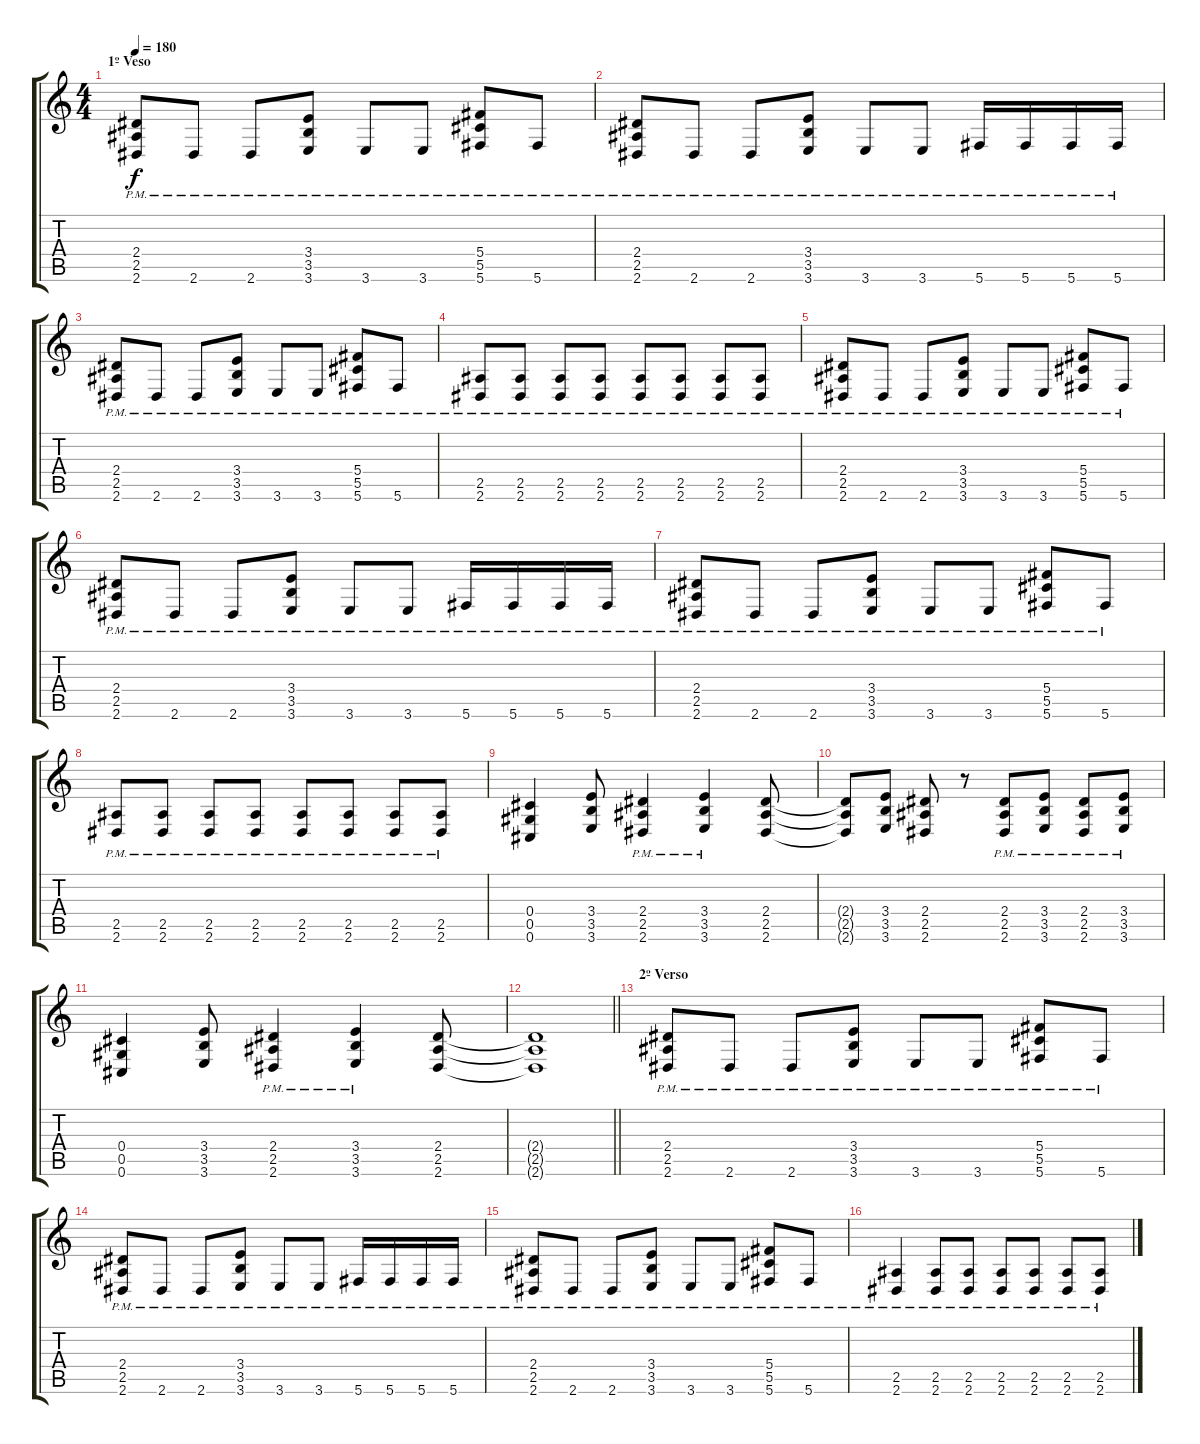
\track "" {instrument overdrivenguitar}
\staff {score tabs}
\tuning (Eb4 Bb3 Gb3 Db3 Ab2 Db2) {hide}
\ts (4 4)
\section ("" "1º Veso")
\tempo 180
\clef g2
\ks c
(2.4{pm} 2.5{pm} 2.6{pm}).8{dy f} 2.6{pm}.8 2.6{pm}.8 (3.4{pm} 3.5{pm} 3.6{pm}).8 3.6{pm}.8 3.6{pm}.8 (5.4{pm} 5.5{pm} 5.6{pm}).8 5.6{pm}.8 |
(2.4{pm} 2.5{pm} 2.6{pm}).8 2.6{pm}.8 2.6{pm}.8 (3.4{pm} 3.5{pm} 3.6{pm}).8 3.6{pm}.8 3.6{pm}.8 5.6{pm}.16 5.6{pm}.16 5.6{pm}.16 5.6{pm}.16 |
(2.4{pm} 2.5{pm} 2.6{pm}).8 2.6{pm}.8 2.6{pm}.8 (3.4{pm} 3.5{pm} 3.6{pm}).8 3.6{pm}.8 3.6{pm}.8 (5.4{pm} 5.5{pm} 5.6{pm}).8 5.6{pm}.8 |
(2.5{pm} 2.6{pm}).8 (2.5{pm} 2.6{pm}).8 (2.5{pm} 2.6{pm}).8 (2.5{pm} 2.6{pm}).8 (2.5{pm} 2.6{pm}).8 (2.5{pm} 2.6{pm}).8 (2.5{pm} 2.6{pm}).8 (2.5{pm} 2.6{pm}).8 |
(2.4{pm} 2.5{pm} 2.6{pm}).8 2.6{pm}.8 2.6{pm}.8 (3.4{pm} 3.5{pm} 3.6{pm}).8 3.6{pm}.8 3.6{pm}.8 (5.4{pm} 5.5{pm} 5.6{pm}).8 5.6{pm}.8 |
(2.4{pm} 2.5{pm} 2.6{pm}).8 2.6{pm}.8 2.6{pm}.8 (3.4{pm} 3.5{pm} 3.6{pm}).8 3.6{pm}.8 3.6{pm}.8 5.6{pm}.16 5.6{pm}.16 5.6{pm}.16 5.6{pm}.16 |
(2.4{pm} 2.5{pm} 2.6{pm}).8 2.6{pm}.8 2.6{pm}.8 (3.4{pm} 3.5{pm} 3.6{pm}).8 3.6{pm}.8 3.6{pm}.8 (5.4{pm} 5.5{pm} 5.6{pm}).8 5.6{pm}.8 |
(2.5{pm} 2.6{pm}).8 (2.5{pm} 2.6{pm}).8 (2.5{pm} 2.6{pm}).8 (2.5{pm} 2.6{pm}).8 (2.5{pm} 2.6{pm}).8 (2.5{pm} 2.6{pm}).8 (2.5{pm} 2.6{pm}).8 (2.5{pm} 2.6{pm}).8 |
(0.4 0.5 0.6).4 (3.4 3.5 3.6).8 (2.4{pm} 2.5{pm} 2.6{pm}).4 (3.4{pm} 3.5{pm} 3.6{pm}).4 (2.4 2.5 2.6).8 |
(2.4{t} 2.5{t} 2.6{t}).8 (3.4 3.5 3.6).8 (2.4 2.5 2.6).8 r.8 (2.4{pm} 2.5{pm} 2.6{pm}).8 (3.4{pm} 3.5{pm} 3.6{pm}).8 (2.4{pm} 2.5{pm} 2.6{pm}).8 (3.4{pm} 3.5{pm} 3.6{pm}).8 |
(0.4 0.5 0.6).4 (3.4 3.5 3.6).8 (2.4{pm} 2.5{pm} 2.6{pm}).4 (3.4{pm} 3.5{pm} 3.6{pm}).4 (2.4 2.5 2.6).8 |
\barLineRight lightlight
(2.4{t} 2.5{t} 2.6{t}).1 |
\section ("" "2º Verso")
(2.4{pm} 2.5{pm} 2.6{pm}).8 2.6{pm}.8 2.6{pm}.8 (3.4{pm} 3.5{pm} 3.6{pm}).8 3.6{pm}.8 3.6{pm}.8 (5.4{pm} 5.5{pm} 5.6{pm}).8 5.6{pm}.8 |
(2.4{pm} 2.5{pm} 2.6{pm}).8 2.6{pm}.8 2.6{pm}.8 (3.4{pm} 3.5{pm} 3.6{pm}).8 3.6{pm}.8 3.6{pm}.8 5.6{pm}.16 5.6{pm}.16 5.6{pm}.16 5.6{pm}.16 |
(2.4{pm} 2.5{pm} 2.6{pm}).8 2.6{pm}.8 2.6{pm}.8 (3.4{pm} 3.5{pm} 3.6{pm}).8 3.6{pm}.8 3.6{pm}.8 (5.4{pm} 5.5{pm} 5.6{pm}).8 5.6{pm}.8 |
(2.5{pm} 2.6{pm}).4 (2.5{pm} 2.6{pm}).8 (2.5{pm} 2.6{pm}).8 (2.5{pm} 2.6{pm}).8 (2.5{pm} 2.6{pm}).8 (2.5{pm} 2.6{pm}).8 (2.5{pm} 2.6{pm}).8
